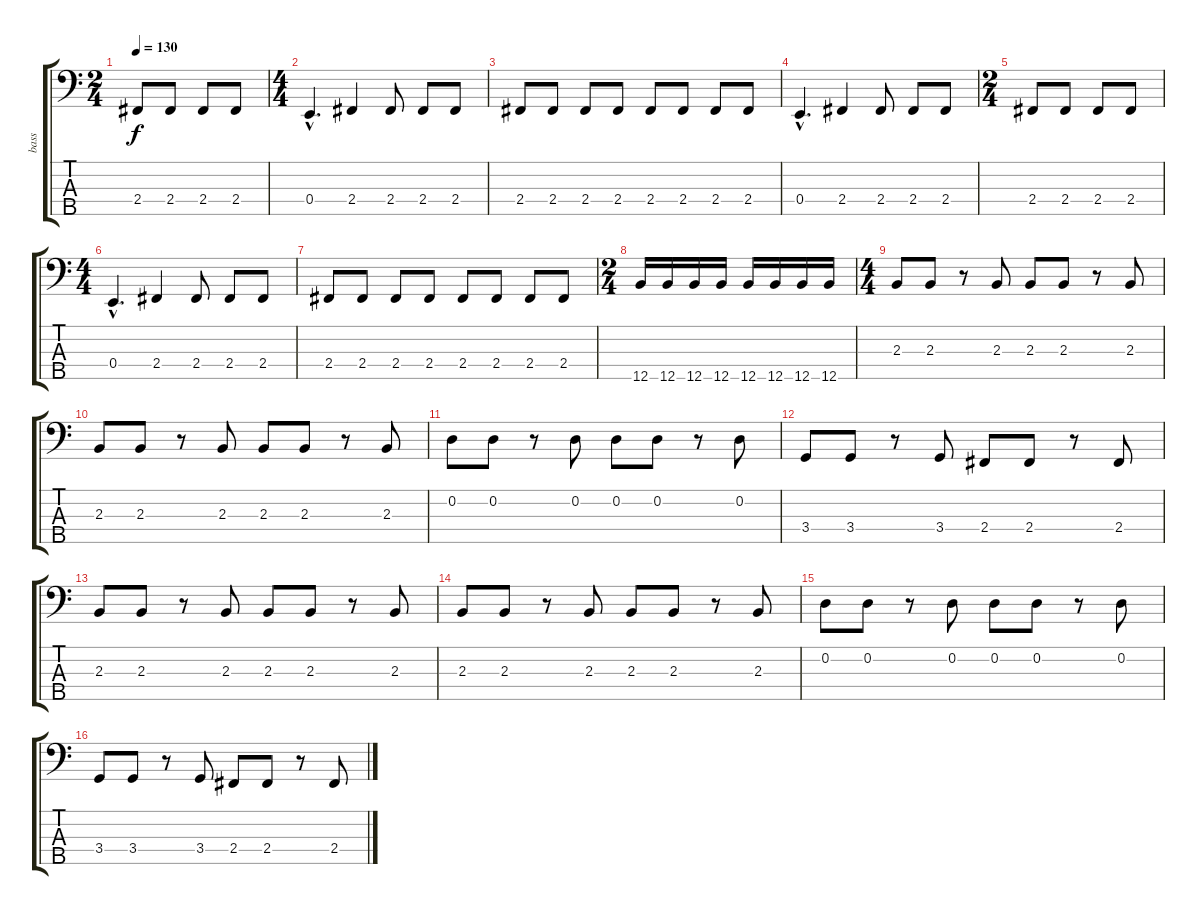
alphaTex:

\track ("bass" "bass") {instrument electricbassfinger}
\staff {score tabs}
\tuning (G2 D2 A1 E1 B0) {hide}
\ts (2 4)
\tempo 130
\clef f4
\ks c
2.4.8{dy f} 2.4.8 2.4.8 2.4.8 |
\ts (4 4)
0.4{hac}.4{d} 2.4.4 2.4.8 2.4.8 2.4.8 |
2.4.8 2.4.8 2.4.8 2.4.8 2.4.8 2.4.8 2.4.8 2.4.8 |
0.4{hac}.4{d} 2.4.4 2.4.8 2.4.8 2.4.8 |
\ts (2 4)
2.4.8 2.4.8 2.4.8 2.4.8 |
\ts (4 4)
0.4{hac}.4{d} 2.4.4 2.4.8 2.4.8 2.4.8 |
2.4.8 2.4.8 2.4.8 2.4.8 2.4.8 2.4.8 2.4.8 2.4.8 |
\ts (2 4)
12.5.16 12.5.16 12.5.16 12.5.16 12.5.16 12.5.16 12.5.16 12.5.16 |
\ts (4 4)
2.3.8 2.3.8 r.8 2.3.8 2.3.8 2.3.8 r.8 2.3.8 |
2.3.8 2.3.8 r.8 2.3.8 2.3.8 2.3.8 r.8 2.3.8 |
0.2.8 0.2.8 r.8 0.2.8 0.2.8 0.2.8 r.8 0.2.8 |
3.4.8 3.4.8 r.8 3.4.8 2.4.8 2.4.8 r.8 2.4.8 |
2.3.8 2.3.8 r.8 2.3.8 2.3.8 2.3.8 r.8 2.3.8 |
2.3.8 2.3.8 r.8 2.3.8 2.3.8 2.3.8 r.8 2.3.8 |
0.2.8 0.2.8 r.8 0.2.8 0.2.8 0.2.8 r.8 0.2.8 |
3.4.8 3.4.8 r.8 3.4.8 2.4.8 2.4.8 r.8 2.4.8
